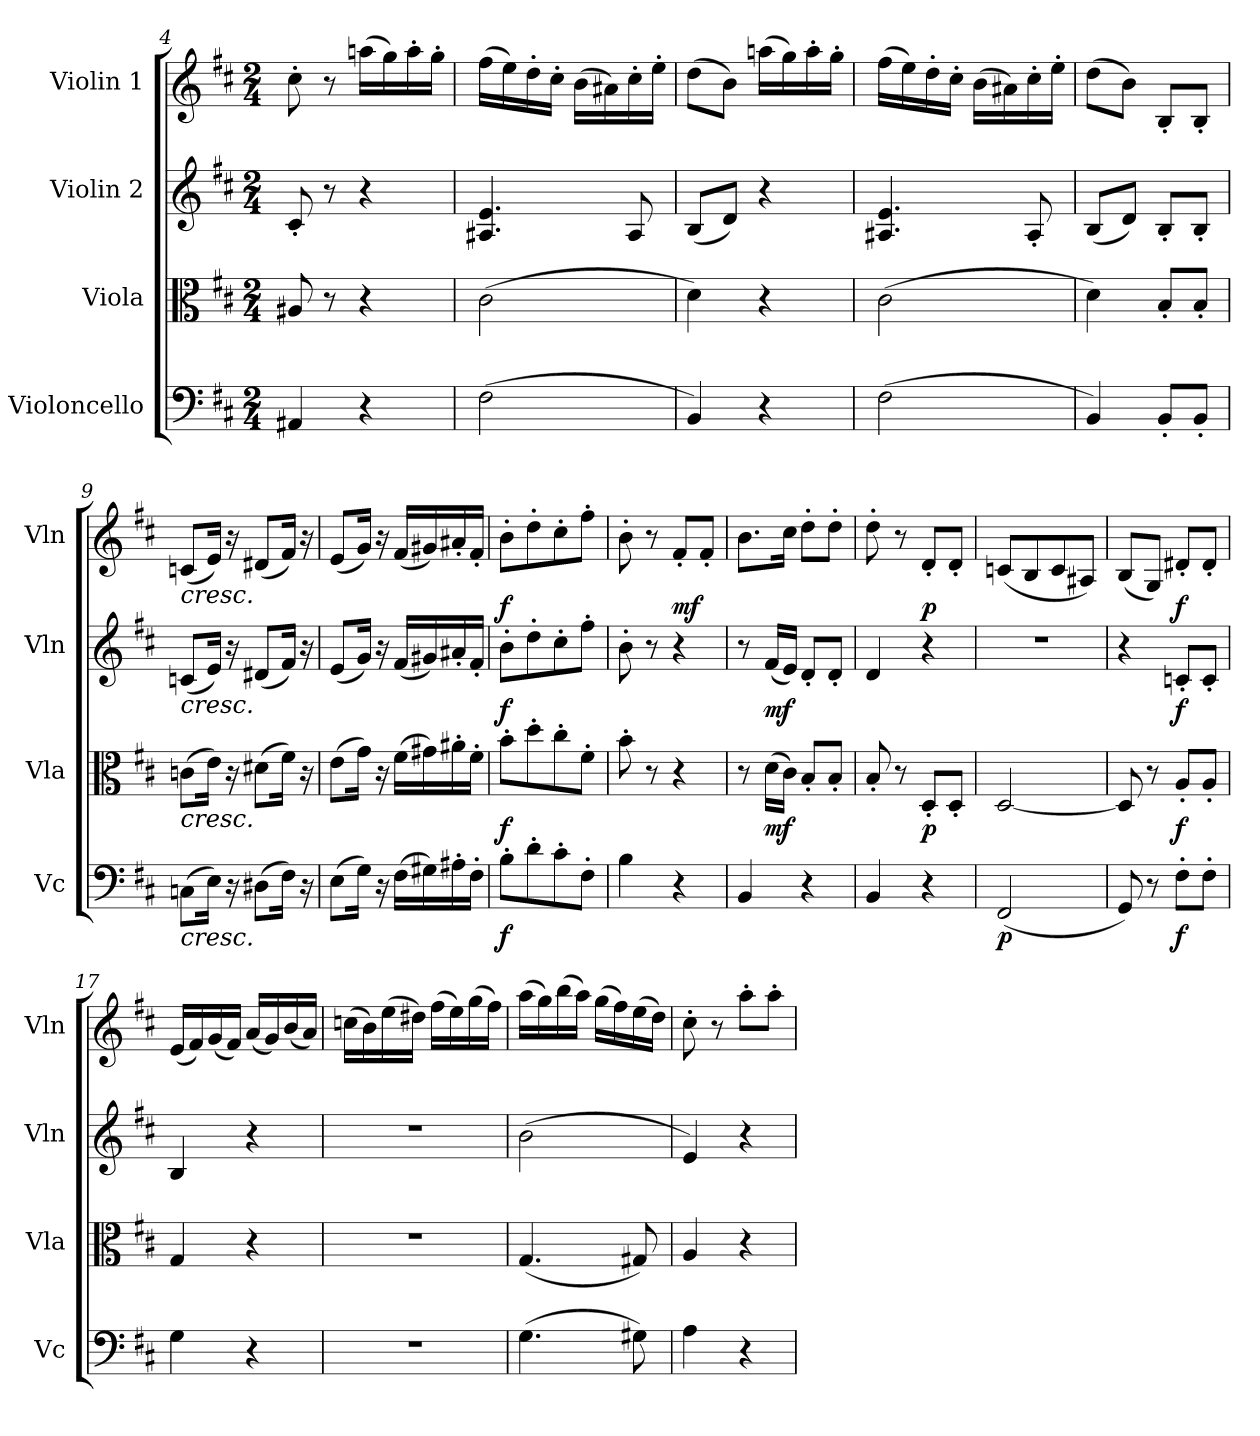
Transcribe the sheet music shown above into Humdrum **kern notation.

**kern	**dynam	**kern	**dynam	**kern	**dynam	**kern	**dynam
*part4	*part4	*part3	*part3	*part2	*part2	*part1	*part1
*staff4	*staff4	*staff3	*staff3	*staff2	*staff2	*staff1	*staff1
*I"Violoncello	*	*I"Viola	*	*I"Violin 2	*	*I"Violin 1	*
*I'Vc	*	*I'Vla	*	*I'Vln	*	*I'Vln	*
*clefF4	*	*clefC3	*	*clefG2	*	*clefG2	*
*k[f#c#]	*	*k[f#c#]	*	*k[f#c#]	*	*k[f#c#]	*
*M2/4	*	*M2/4	*	*M2/4	*	*M2/4	*
=4	=4	=4	=4	=4	=4	=4	=4
4AA#X/	.	8A#X/	.	8c#'/	.	8cc#'\	.
.	.	8r	.	8r	.	8r	.
4r	.	4r	.	4r	.	(16aan\LL	.
.	.	.	.	.	.	16gg\)	.
.	.	.	.	.	.	16aa'\	.
.	.	.	.	.	.	16gg'\JJ	.
=5	=5	=5	=5	=5	=5	=5	=5
(2F#\	.	(2c#\	.	4.A#X/ 4.e/	.	(16ff#\LL	.
.	.	.	.	.	.	16ee\)	.
.	.	.	.	.	.	16dd'\	.
.	.	.	.	.	.	16cc#'\JJ	.
.	.	.	.	.	.	(16b\LL	.
.	.	.	.	.	.	16a#X\)	.
.	.	.	.	8A#/	.	16cc#'\	.
.	.	.	.	.	.	16ee'\JJ	.
!!LO:LB:g=z
=6	=6	=6	=6	=6	=6	=6	=6
4BB/)	.	4d\)	.	(8B/L	.	(8dd\L	.
.	.	.	.	8d/J)	.	8b\J)	.
4r	.	4r	.	4r	.	(16aan\LL	.
.	.	.	.	.	.	16gg\)	.
.	.	.	.	.	.	16aa'\	.
.	.	.	.	.	.	16gg'\JJ	.
=7	=7	=7	=7	=7	=7	=7	=7
(2F#\	.	(2c#\	.	4.A#X/ 4.e/	.	(16ff#\LL	.
.	.	.	.	.	.	16ee\)	.
.	.	.	.	.	.	16dd'\	.
.	.	.	.	.	.	16cc#'\JJ	.
.	.	.	.	.	.	(16b\LL	.
.	.	.	.	.	.	16a#X\)	.
.	.	.	.	8A#'/	.	16cc#'\	.
.	.	.	.	.	.	16ee'\JJ	.
=8	=8	=8	=8	=8	=8	=8	=8
4BB/)	.	4d\)	.	(8B/L	.	(8dd\L	.
.	.	.	.	8d/J)	.	8b\J)	.
8BB'/L	.	8B'/L	.	8B'/L	.	8B'/L	.
8BB'/J	.	8B'/J	.	8B'/J	.	8B'/J	.
=9	=9	=9	=9	=9	=9	=9	=9
!	!	!	!	!	!	!LO:TX:b:i:t=cresc.	!
!	!	!	!	!LO:TX:b:i:t=cresc.	!	!	!
!	!	!LO:TX:b:i:t=cresc.	!	!	!	!	!
!LO:TX:b:i:t=cresc.	!	!	!	!	!	!	!
(8Cn\L	.	(8cn\L	.	(8cn/L	.	(8cn/L	.
16E\Jk)	.	16e\Jk)	.	16e/Jk)	.	16e/Jk)	.
16r	.	16r	.	16r	.	16r	.
(8D#X\L	.	(8d#X\L	.	(8d#X/L	.	(8d#X/L	.
16F#\Jk)	.	16f#\Jk)	.	16f#/Jk)	.	16f#/Jk)	.
16r	.	16r	.	16r	.	16r	.
=10	=10	=10	=10	=10	=10	=10	=10
(8E\L	.	(8e\L	.	(8e/L	.	(8e/L	.
16G\Jk)	.	16g\Jk)	.	16g/Jk)	.	16g/Jk)	.
16r	.	16r	.	16r	.	16r	.
(16F#\LL	.	(16f#\LL	.	(16f#/LL	.	(16f#/LL	.
16G#X\)	.	16g#X\)	.	16g#X/)	.	16g#X/)	.
16A#X'\	.	16a#X'\	.	16a#X'/	.	16a#X'/	.
16F#'\JJ	.	16f#'\JJ	.	16f#'/JJ	.	16f#'/JJ	.
=11	=11	=11	=11	=11	=11	=11	=11
!	!LO:DY:b	!	!LO:DY:b	!	!LO:DY:b	!	!LO:DY:b
8B'\L	f	8b'\L	f	8b'\L	f	8b'\L	f
8d'\	.	8dd'\	.	8dd'\	.	8dd'\	.
8c#'\	.	8cc#'\	.	8cc#'\	.	8cc#'\	.
8F#'\J	.	8f#'\J	.	8ff#'\J	.	8ff#'\J	.
!!LO:LB:g=z
=12	=12	=12	=12	=12	=12	=12	=12
4B\	.	8b'\	.	8b'\	.	8b'\	.
.	.	8r	.	8r	.	8r	.
!	!	!	!	!	!	!	!LO:DY:b
4r	.	4r	.	4r	.	8f#'/L	mf
.	.	.	.	.	.	8f#'/J	.
=13	=13	=13	=13	=13	=13	=13	=13
4BB/	.	8r	.	8r	.	8.b\L	.
!	!	!	!LO:DY:b	!	!LO:DY:b	!	!
.	.	(16d\LL	mf	(16f#/LL	mf	.	.
.	.	16c#\JJ)	.	16e/JJ)	.	16cc#\Jk	.
4r	.	8B'/L	.	8d'/L	.	8dd'\L	.
.	.	8B'/J	.	8d'/J	.	8dd'\J	.
=14	=14	=14	=14	=14	=14	=14	=14
4BB/	.	8B'/	.	4d/	.	8dd'\	.
.	.	8r	.	.	.	8r	.
!	!	!	!LO:DY:b	!	!	!	!LO:DY:b
4r	.	8D'/L	p	4r	.	8d'/L	p
.	.	8D'/J	.	.	.	8d'/J	.
=15	=15	=15	=15	=15	=15	=15	=15
!	!LO:DY:b	!	!	!	!	!	!
(2FF#/	p	[2D/	.	2r	.	(8cn/L	.
.	.	.	.	.	.	8B/	.
.	.	.	.	.	.	8c/	.
.	.	.	.	.	.	8A#X/J)	.
=16	=16	=16	=16	=16	=16	=16	=16
8GG/)	.	8D/]	.	4r	.	(8B/L	.
8r	.	8r	.	.	.	8G/J)	.
!	!LO:DY:b	!	!LO:DY:b	!	!LO:DY:b	!	!LO:DY:b
8F#'\L	f	8A'/L	f	8cn'/L	f	8d#X'/L	f
8F#'\J	.	8A'/J	.	8c'/J	.	8d#'/J	.
=17	=17	=17	=17	=17	=17	=17	=17
4G\	.	4G/	.	4B/	.	(16e/LL	.
.	.	.	.	.	.	16f#/)	.
.	.	.	.	.	.	(16g/	.
.	.	.	.	.	.	16f#/JJ)	.
4r	.	4r	.	4r	.	(16a/LL	.
.	.	.	.	.	.	16g/)	.
.	.	.	.	.	.	(16b/	.
.	.	.	.	.	.	16a/JJ)	.
=18	=18	=18	=18	=18	=18	=18	=18
2r	.	2r	.	2r	.	(16ccn\LL	.
.	.	.	.	.	.	16b\)	.
.	.	.	.	.	.	(16ee\	.
.	.	.	.	.	.	16dd#X\JJ)	.
.	.	.	.	.	.	(16ff#\LL	.
.	.	.	.	.	.	16ee\)	.
.	.	.	.	.	.	(16gg\	.
.	.	.	.	.	.	16ff#\JJ)	.
!!LO:LB:g=z
=19	=19	=19	=19	=19	=19	=19	=19
(4.G\	.	(4.G/	.	(2b\	.	(16aa\LL	.
.	.	.	.	.	.	16gg\)	.
.	.	.	.	.	.	(16bb\	.
.	.	.	.	.	.	16aa\JJ)	.
.	.	.	.	.	.	(16gg\LL	.
.	.	.	.	.	.	16ff#\)	.
8G#X\)	.	8G#X/)	.	.	.	(16ee\	.
.	.	.	.	.	.	16dd\JJ)	.
=20	=20	=20	=20	=20	=20	=20	=20
4A\	.	4A/	.	4e/)	.	8cc#'\	.
.	.	.	.	.	.	8r	.
4r	.	4r	.	4r	.	8aa'\L	.
.	.	.	.	.	.	8aa'\J	.
=	=	=	=	=	=	=	=
*-	*-	*-	*-	*-	*-	*-	*-
